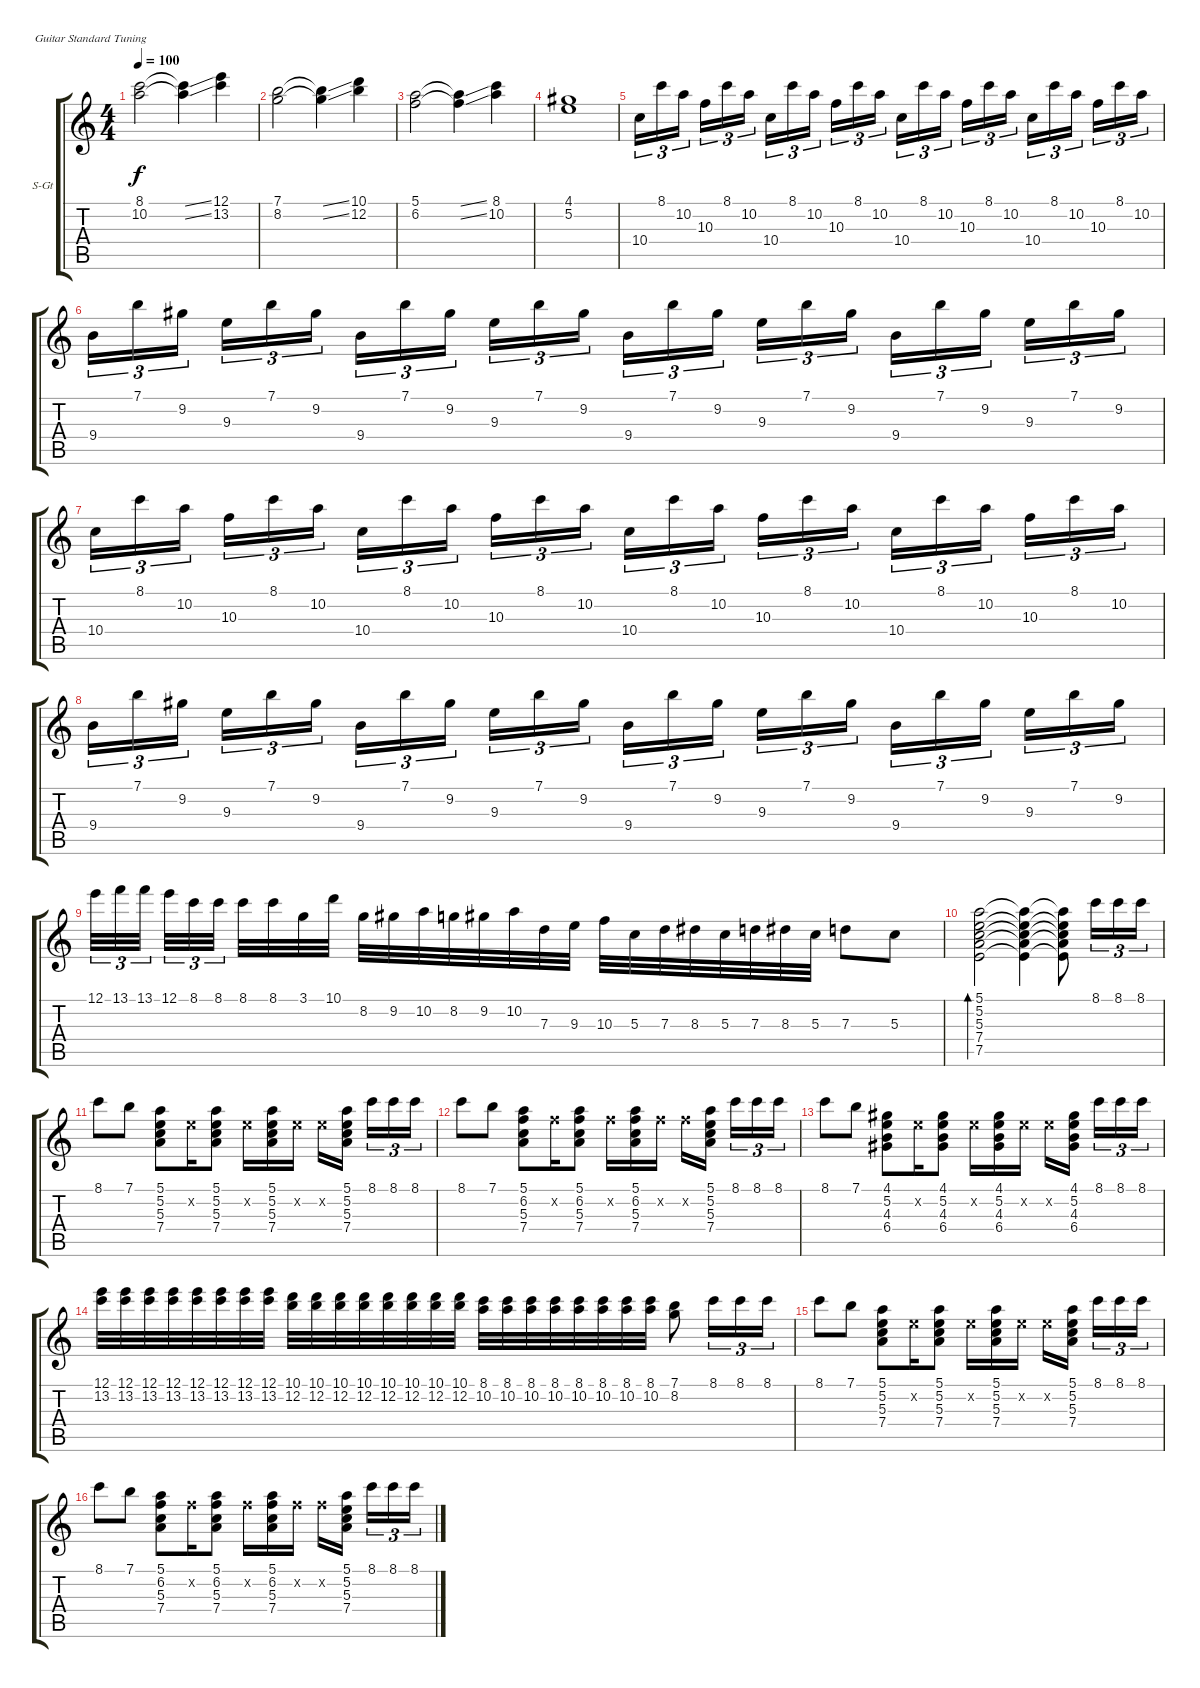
\defaultSystemsLayout 4
\bracketExtendMode groupsimilarinstruments
\firstSystemTrackNameOrientation horizontal
\otherSystemsTrackNameOrientation horizontal
\track ("Steel Guitar" "S-Gt") {instrument acousticguitarsteel}
\staff {score tabs}
\tuning (E4 B3 G3 D3 A2 E2)
\ts (4 4)
\tempo 100
\clef g2
\ks c
(8.1 10.2).2{dy f} (8.1{ss t} 10.2{ss t}).4 (12.1 13.2).4 |
(7.1 8.2).2 (7.1{ss t} 8.2{ss t}).4 (10.1 12.2).4 |
(5.1 6.2).2 (5.1{ss t} 6.2{ss t}).4 (8.1 10.2).4 |
(4.1 5.2).1 |
10.4.16{tu (3 2)} 8.1.16{tu (3 2)} 10.2.16{tu (3 2)} 10.3.16{tu (3 2)} 8.1.16{tu (3 2)} 10.2.16{tu (3 2)} 10.4.16{tu (3 2)} 8.1.16{tu (3 2)} 10.2.16{tu (3 2)} 10.3.16{tu (3 2)} 8.1.16{tu (3 2)} 10.2.16{tu (3 2)} 10.4.16{tu (3 2)} 8.1.16{tu (3 2)} 10.2.16{tu (3 2)} 10.3.16{tu (3 2)} 8.1.16{tu (3 2)} 10.2.16{tu (3 2)} 10.4.16{tu (3 2)} 8.1.16{tu (3 2)} 10.2.16{tu (3 2)} 10.3.16{tu (3 2)} 8.1.16{tu (3 2)} 10.2.16{tu (3 2)} |
9.4.16{tu (3 2)} 7.1.16{tu (3 2)} 9.2.16{tu (3 2)} 9.3.16{tu (3 2)} 7.1.16{tu (3 2)} 9.2.16{tu (3 2)} 9.4.16{tu (3 2)} 7.1.16{tu (3 2)} 9.2.16{tu (3 2)} 9.3.16{tu (3 2)} 7.1.16{tu (3 2)} 9.2.16{tu (3 2)} 9.4.16{tu (3 2)} 7.1.16{tu (3 2)} 9.2.16{tu (3 2)} 9.3.16{tu (3 2)} 7.1.16{tu (3 2)} 9.2.16{tu (3 2)} 9.4.16{tu (3 2)} 7.1.16{tu (3 2)} 9.2.16{tu (3 2)} 9.3.16{tu (3 2)} 7.1.16{tu (3 2)} 9.2.16{tu (3 2)} |
10.4.16{tu (3 2)} 8.1.16{tu (3 2)} 10.2.16{tu (3 2)} 10.3.16{tu (3 2)} 8.1.16{tu (3 2)} 10.2.16{tu (3 2)} 10.4.16{tu (3 2)} 8.1.16{tu (3 2)} 10.2.16{tu (3 2)} 10.3.16{tu (3 2)} 8.1.16{tu (3 2)} 10.2.16{tu (3 2)} 10.4.16{tu (3 2)} 8.1.16{tu (3 2)} 10.2.16{tu (3 2)} 10.3.16{tu (3 2)} 8.1.16{tu (3 2)} 10.2.16{tu (3 2)} 10.4.16{tu (3 2)} 8.1.16{tu (3 2)} 10.2.16{tu (3 2)} 10.3.16{tu (3 2)} 8.1.16{tu (3 2)} 10.2.16{tu (3 2)} |
9.4.16{tu (3 2)} 7.1.16{tu (3 2)} 9.2.16{tu (3 2)} 9.3.16{tu (3 2)} 7.1.16{tu (3 2)} 9.2.16{tu (3 2)} 9.4.16{tu (3 2)} 7.1.16{tu (3 2)} 9.2.16{tu (3 2)} 9.3.16{tu (3 2)} 7.1.16{tu (3 2)} 9.2.16{tu (3 2)} 9.4.16{tu (3 2)} 7.1.16{tu (3 2)} 9.2.16{tu (3 2)} 9.3.16{tu (3 2)} 7.1.16{tu (3 2)} 9.2.16{tu (3 2)} 9.4.16{tu (3 2)} 7.1.16{tu (3 2)} 9.2.16{tu (3 2)} 9.3.16{tu (3 2)} 7.1.16{tu (3 2)} 9.2.16{tu (3 2)} |
12.1.32{tu (3 2)} 13.1.32{tu (3 2)} 13.1.32{tu (3 2)} 12.1.32{tu (3 2)} 8.1.32{tu (3 2)} 8.1.32{tu (3 2)} 8.1.32 8.1.32 3.1.32 10.1.32 8.2.32 9.2.32 10.2.32 8.2.32 9.2.32 10.2.32 7.3.32 9.3.32 10.3.32 5.3.32 7.3.32 8.3.32 5.3.32 7.3.32 8.3.32 5.3.32 7.3.8 5.3.8 |
(5.1 5.2 5.3 7.4 7.5).2{bd 113} (5.1{t} 5.2{t} 5.3{t} 7.4{t} 7.5{t}).4 (5.1{t} 5.2{t} 5.3{t} 7.4{t} 7.5{t}).8 8.1.16{tu (3 2)} 8.1.16{tu (3 2)} 8.1.16{tu (3 2)} |
8.1.8 7.1.8 (5.1 5.2 5.3 7.4).8 5.2{x}.16 (5.1 5.2 5.3 7.4).8 5.2{x}.16 (7.4 5.3 5.2 5.1).16 5.2{x}.16 5.2{x}.16 (5.1 7.4 5.3 5.2).16 8.1.16{tu (3 2)} 8.1.16{tu (3 2)} 8.1.16{tu (3 2)} |
8.1.8 7.1.8 (5.1 6.2 5.3 7.4).8 6.2{x}.16 (5.1 6.2 5.3 7.4).8 6.2{x}.16 (7.4 5.3 6.2 5.1).16 6.2{x}.16 6.2{x}.16 (5.1 7.4 5.3 5.2).16 8.1.16{tu (3 2)} 8.1.16{tu (3 2)} 8.1.16{tu (3 2)} |
8.1.8 7.1.8 (4.1 5.2 4.3 6.4).8 5.2{x}.16 (4.1 5.2 4.3 6.4).8 5.2{x}.16 (6.4 4.3 5.2 4.1).16 5.2{x}.16 5.2{x}.16 (4.1 6.4 4.3 5.2).16 8.1.16{tu (3 2)} 8.1.16{tu (3 2)} 8.1.16{tu (3 2)} |
(12.1 13.2).32 (12.1 13.2).32 (12.1 13.2).32 (12.1 13.2).32 (12.1 13.2).32 (12.1 13.2).32 (12.1 13.2).32 (12.1 13.2).32 (10.1 12.2).32 (10.1 12.2).32 (10.1 12.2).32 (10.1 12.2).32 (10.1 12.2).32 (10.1 12.2).32 (10.1 12.2).32 (10.1 12.2).32 (8.1 10.2).32 (8.1 10.2).32 (8.1 10.2).32 (8.1 10.2).32 (8.1 10.2).32 (8.1 10.2).32 (8.1 10.2).32 (8.1 10.2).32 (7.1 8.2).8 8.1.16{tu (3 2)} 8.1.16{tu (3 2)} 8.1.16{tu (3 2)} |
8.1.8 7.1.8 (5.1 5.2 5.3 7.4).8 5.2{x}.16 (5.1 5.2 5.3 7.4).8 5.2{x}.16 (7.4 5.3 5.2 5.1).16 5.2{x}.16 5.2{x}.16 (5.1 7.4 5.3 5.2).16 8.1.16{tu (3 2)} 8.1.16{tu (3 2)} 8.1.16{tu (3 2)} |
8.1.8 7.1.8 (5.1 6.2 5.3 7.4).8 6.2{x}.16 (5.1 6.2 5.3 7.4).8 6.2{x}.16 (7.4 5.3 6.2 5.1).16 6.2{x}.16 6.2{x}.16 (5.1 7.4 5.3 5.2).16 8.1.16{tu (3 2)} 8.1.16{tu (3 2)} 8.1.16{tu (3 2)}
